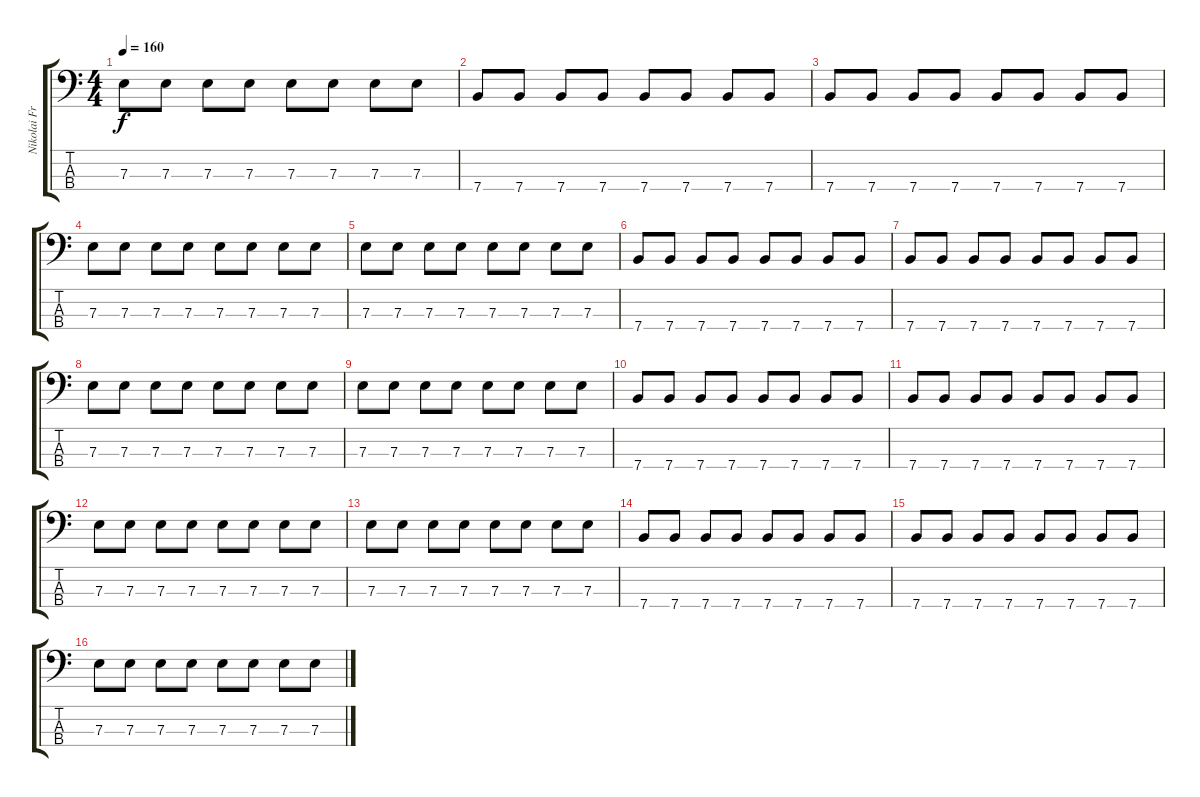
\track ("Nikolai Fraiture" "Nikolai Fr") {instrument electricbasspick}
\staff {score tabs}
\tuning (G2 D2 A1 E1) {hide}
\ts (4 4)
\tempo 160
\clef f4
\ks c
7.3.8{dy f} 7.3.8 7.3.8 7.3.8 7.3.8 7.3.8 7.3.8 7.3.8 |
7.4.8 7.4.8 7.4.8 7.4.8 7.4.8 7.4.8 7.4.8 7.4.8 |
7.4.8 7.4.8 7.4.8 7.4.8 7.4.8 7.4.8 7.4.8 7.4.8 |
7.3.8 7.3.8 7.3.8 7.3.8 7.3.8 7.3.8 7.3.8 7.3.8 |
7.3.8 7.3.8 7.3.8 7.3.8 7.3.8 7.3.8 7.3.8 7.3.8 |
7.4.8 7.4.8 7.4.8 7.4.8 7.4.8 7.4.8 7.4.8 7.4.8 |
7.4.8 7.4.8 7.4.8 7.4.8 7.4.8 7.4.8 7.4.8 7.4.8 |
7.3.8 7.3.8 7.3.8 7.3.8 7.3.8 7.3.8 7.3.8 7.3.8 |
7.3.8 7.3.8 7.3.8 7.3.8 7.3.8 7.3.8 7.3.8 7.3.8 |
7.4.8 7.4.8 7.4.8 7.4.8 7.4.8 7.4.8 7.4.8 7.4.8 |
7.4.8 7.4.8 7.4.8 7.4.8 7.4.8 7.4.8 7.4.8 7.4.8 |
7.3.8 7.3.8 7.3.8 7.3.8 7.3.8 7.3.8 7.3.8 7.3.8 |
7.3.8 7.3.8 7.3.8 7.3.8 7.3.8 7.3.8 7.3.8 7.3.8 |
7.4.8 7.4.8 7.4.8 7.4.8 7.4.8 7.4.8 7.4.8 7.4.8 |
7.4.8 7.4.8 7.4.8 7.4.8 7.4.8 7.4.8 7.4.8 7.4.8 |
7.3.8 7.3.8 7.3.8 7.3.8 7.3.8 7.3.8 7.3.8 7.3.8
